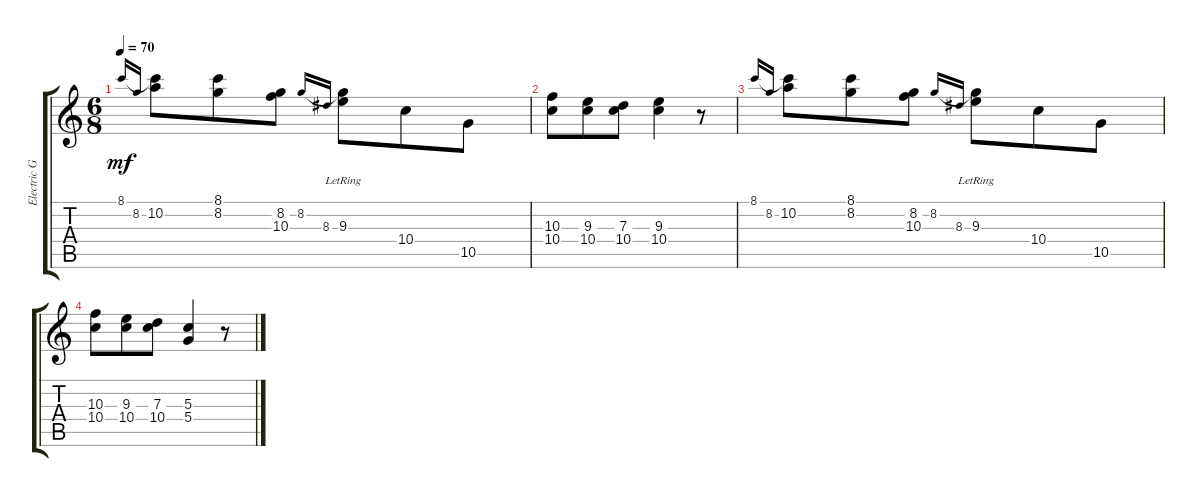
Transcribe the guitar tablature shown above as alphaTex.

\track ("Electric Guitar" "Electric G") {instrument electricguitarclean}
\staff {score tabs}
\tuning (E4 B3 G3 D3 A2 E2) {hide}
\ts (6 8)
\tempo 70
\clef g2
\ks c
8.1.16{gr onbeat dy mf instrument electricguitarclean} 8.2.16{gr onbeat} (8.1{t} 10.2).8 (8.1 8.2).8 (8.2 10.3).8 8.2.16{gr onbeat} 8.3.16{gr onbeat} (8.2{lr t} 9.3{lr}).8 10.4.8 10.5.8 |
(10.3 10.4).8 (9.3 10.4).8 (7.3 10.4).8 (9.3 10.4).4 r.8 |
8.1.16{gr onbeat} 8.2.16{gr onbeat} (8.1{t} 10.2).8 (8.1 8.2).8 (8.2 10.3).8 8.2.16{gr onbeat} 8.3.16{gr onbeat} (8.2{lr t} 9.3{lr}).8 10.4.8 10.5.8 |
(10.3 10.4).8 (9.3 10.4).8 (7.3 10.4).8 (5.3 5.4).4 r.8
